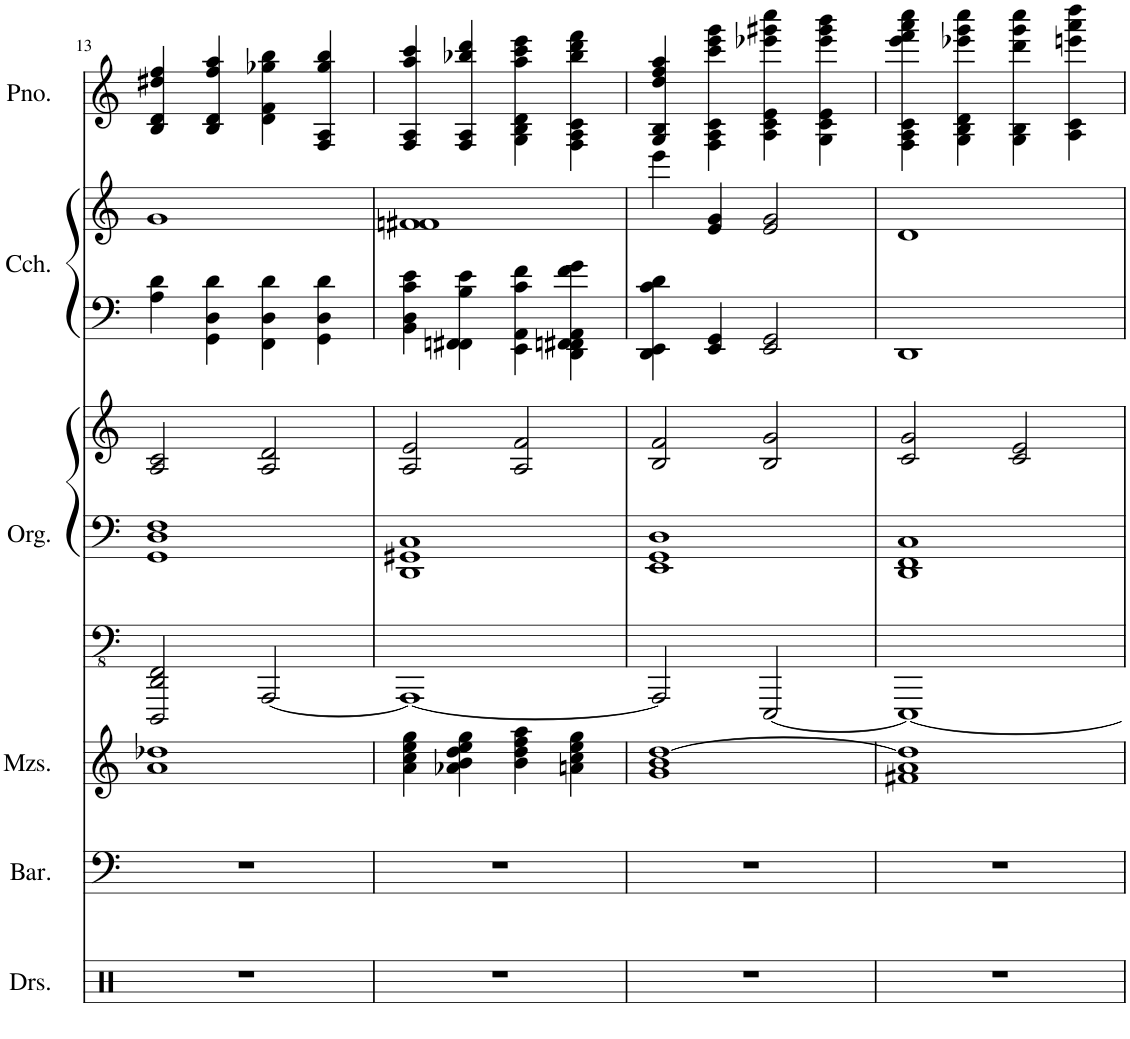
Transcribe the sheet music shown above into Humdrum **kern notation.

**kern	**kern	**kern	**kern	**kern	**kern	**kern	**kern	**kern
*part6	*part5	*part4	*part3	*part3	*part3	*part2	*part2	*part1
*staff9	*staff8	*staff7	*staff6	*staff5	*staff4	*staff3	*staff2	*staff1
*I"Drumset	*I"Baritone	*I"Mezzo-soprano	*I"Pipe Organ	*	*	*I"Clavichord	*	*I"Piano
*I'Drs.	*I'Bar.	*I'Mzs.	*I'Org.	*	*	*I'Cch.	*	*I'Pno.
!!LO:PB:g=z
*clefX	*clefF4	*clefG2	*clefFv4	*clefF4	*clefG2	*clefF4	*clefG2	*clefG2
*k[]	*k[]	*k[]	*k[]	*k[]	*k[]	*k[]	*k[]	*k[]
*M4/4	*M4/4	*M4/4	*M4/4	*M4/4	*M4/4	*M4/4	*M4/4	*M4/4
=13	=13	=13	=13	=13	=13	=13	=13	=13
1r	1r	1a 1dd-X	2DDDD/ 2DDD/ 2FFF/	1GG 1D 1F	2A/ 2c/	4A\ 4d\	1g	4B/ 4d/ 4dd#X/ 4ff/
.	.	.	.	.	.	4GG\ 4D\ 4d\	.	4B/ 4d/ 4ff/ 4aa/
.	.	.	[2AAAA/	.	2A/ 2d/	4FF\ 4D\ 4d\	.	4d\ 4f\ 4gg-X\ 4bb\
.	.	.	.	.	.	4GG\ 4D\ 4d\	.	4F/ 4A/ 4gg-/ 4bb/
=14	=14	=14	=14	=14	=14	=14	=14	=14
1r	1r	4a\ 4cc\ 4ee\ 4gg\	1AAAA_	1DD 1GG#X 1C	2A/ 2e/	4BB\ 4D\ 4c\ 4e\	1fn 1f#X	4F/ 4A/ 4aa/ 4ccc/
.	.	4a-X\ 4b\ 4dd\ 4ee\ 4gg\	.	.	.	4FFn\ 4FF#X\ 4B\ 4e\	.	4F/ 4A/ 4bb-X/ 4ddd/
.	.	4b\ 4dd\ 4ff\ 4aa\	.	.	2A/ 2f/	4EE\ 4AA\ 4c\ 4f\	.	4G\ 4B\ 4d\ 4aa\ 4ccc\ 4eee\
.	.	4an\ 4cc\ 4ee\ 4gg\	.	.	.	4DD\ 4FFn\ 4FF#X\ 4AA\ 4f\ 4g\	.	4F\ 4A\ 4c\ 4bb-\ 4ddd\ 4fff\
=15	=15	=15	=15	=15	=15	=15	=15	=15
1r	1r	1g 1b [1dd	2AAAA/]	1EE 1GG 1D	2B/ 2f/	4DD\ 4EE\ 4c\ 4d\	4eee\	4G/ 4B/ 4dd/ 4ff/ 4aa/
.	.	.	.	.	.	4EE/ 4GG/	4e/ 4g/	4F\ 4A\ 4c\ 4ccc\ 4eee\ 4ggg\
.	.	.	[2EEEE/	.	2B/ 2g/	2EE/ 2GG/	2e/ 2g/	4A\ 4c\ 4e\ 4eee-X\ 4ggg#X\ 4cccc\
.	.	.	.	.	.	.	.	4G\ 4c\ 4e\ 4eee-\ 4ggg#\ 4bbb\
=16	=16	=16	=16	=16	=16	=16	=16	=16
1r	1r	1f#X 1a 1dd]	1EEEE_	1DD 1FF 1C	2c/ 2g/	1DD	1d	4F\ 4A\ 4c\ 4eee\ 4fff\ 4aaa\ 4cccc\
.	.	.	.	.	.	.	.	4G\ 4B\ 4d\ 4eee-X\ 4ggg\ 4cccc\
.	.	.	.	.	2c/ 2e/	.	.	4G\ 4B\ 4ddd\ 4ggg\ 4cccc\
.	.	.	.	.	.	.	.	4A\ 4c\ 4eeen\ 4aaa\ 4dddd\
=	=	=	=	=	=	=	=	=
*-	*-	*-	*-	*-	*-	*-	*-	*-
